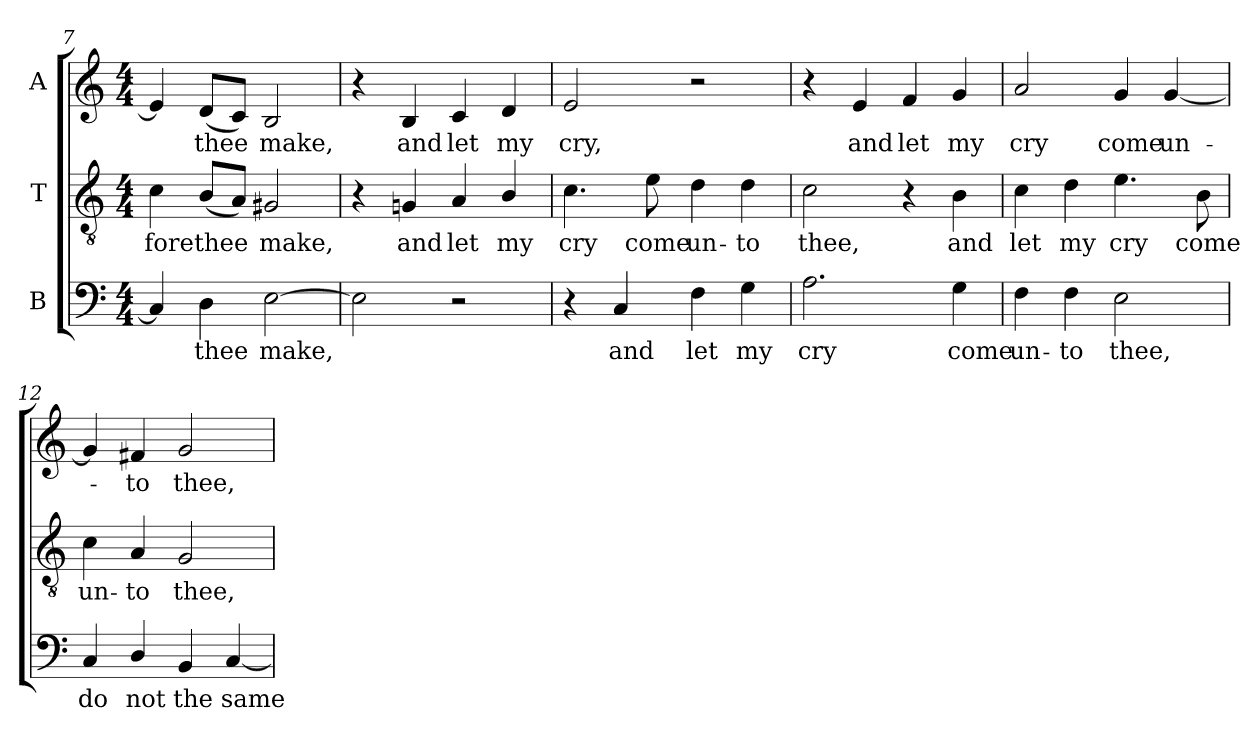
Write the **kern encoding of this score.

**kern	**text	**kern	**text	**kern	**text
*part3	*part3	*part2	*part2	*part1	*part1
*staff3	*staff3	*staff2	*staff2	*staff1	*staff1
*I"B	*	*I"T	*	*I"A	*
*clefF4	*	*clefGv2	*	*clefG2	*
*	*	*ITrd7c12	*	*	*
*k[]	*	*k[]	*	*k[]	*
*C:	*	*C:	*	*C:	*
*M4/4	*	*M4/4	*	*M4/4	*
=7	=7	=7	=7	=7	=7
!	!	!	!LO:LY:b:color=#000000	!	!
4Ci/]	.	4Ci\	-fore	4ei/]	.
!	!LO:LY:b:color=#000000	!	!	!	!
!	!	!	!LO:LY:b:color=#000000	!	!
!	!	!	!	!	!LO:LY:b:color=#000000
4Di\	thee	(8BBi/L	thee	(8di/L	thee
.	.	8AAi/J)	.	8ci/J)	.
!	!LO:LY:b:color=#000000	!	!	!	!
!	!	!	!LO:LY:b:color=#000000	!	!
!	!	!	!	!	!LO:LY:b:color=#000000
[2Ei\	make,	2GG#Xi/	make,	2Bi/	make,
=8	=8	=8	=8	=8	=8
2Ei\]	.	4r	.	4r	.
!	!	!	!LO:LY:b:color=#000000	!	!
!	!	!	!	!	!LO:LY:b:color=#000000
.	.	4GGni/	and	4Bi/	and
!	!	!	!LO:LY:b:color=#000000	!	!
!	!	!	!	!	!LO:LY:b:color=#000000
2r	.	4AAi/	let	4ci/	let
!	!	!	!LO:LY:b:color=#000000	!	!
!	!	!	!	!	!LO:LY:b:color=#000000
.	.	4BBi/	my	4di/	my
=9	=9	=9	=9	=9	=9
!	!	!	!LO:LY:b:color=#000000	!	!
!	!	!	!	!	!LO:LY:b:color=#000000
4r	.	4.Ci\	cry	2ei/	cry,
!	!LO:LY:b:color=#000000	!	!	!	!
4Ci/	and	.	.	.	.
!	!	!	!LO:LY:b:color=#000000	!	!
.	.	8Ei\	come	.	.
!	!LO:LY:b:color=#000000	!	!	!	!
!	!	!	!LO:LY:b:color=#000000	!	!
4Fi\	let	4Di\	un-	2r	.
!	!LO:LY:b:color=#000000	!	!	!	!
!	!	!	!LO:LY:b:color=#000000	!	!
4Gi\	my	4Di\	-to	.	.
=10	=10	=10	=10	=10	=10
!	!LO:LY:b:color=#000000	!	!	!	!
!	!	!	!LO:LY:b:color=#000000	!	!
2.Ai\	cry	2Ci\	thee,	4r	.
!	!	!	!	!	!LO:LY:b:color=#000000
.	.	.	.	4ei/	and
!	!	!	!	!	!LO:LY:b:color=#000000
.	.	4r	.	4fi/	let
!	!LO:LY:b:color=#000000	!	!	!	!
!	!	!	!LO:LY:b:color=#000000	!	!
!	!	!	!	!	!LO:LY:b:color=#000000
4Gi\	come	4BBi\	and	4gi/	my
!!LO:LB:g=z
=11	=11	=11	=11	=11	=11
!	!LO:LY:b:color=#000000	!	!	!	!
!	!	!	!LO:LY:b:color=#000000	!	!
!	!	!	!	!	!LO:LY:b:color=#000000
4Fi\	un-	4Ci\	let	2ai/	cry
!	!LO:LY:b:color=#000000	!	!	!	!
!	!	!	!LO:LY:b:color=#000000	!	!
4Fi\	-to	4Di\	my	.	.
!	!LO:LY:b:color=#000000	!	!	!	!
!	!	!	!LO:LY:b:color=#000000	!	!
!	!	!	!	!	!LO:LY:b:color=#000000
2Ei\	thee,	4.Ei\	cry	4gi/	come
!	!	!	!	!	!LO:LY:b:color=#000000
.	.	.	.	[4gi/	un-
!	!	!	!LO:LY:b:color=#000000	!	!
.	.	8BBi\	come	.	.
=12	=12	=12	=12	=12	=12
!	!LO:LY:b:color=#000000	!	!	!	!
!	!	!	!LO:LY:b:color=#000000	!	!
4Ci/	do	4Ci\	un-	4gi/]	.
!	!LO:LY:b:color=#000000	!	!	!	!
!	!	!	!LO:LY:b:color=#000000	!	!
!	!	!	!	!	!LO:LY:b:color=#000000
4Di/	not	4AAi/	-to	4f#Xi/	-to
!	!LO:LY:b:color=#000000	!	!	!	!
!	!	!	!LO:LY:b:color=#000000	!	!
!	!	!	!	!	!LO:LY:b:color=#000000
4BBi/	the	2GGi/	thee,	2gi/	thee,
!	!LO:LY:b:color=#000000	!	!	!	!
[4Ci/	same	.	.	.	.
=	=	=	=	=	=
*-	*-	*-	*-	*-	*-
